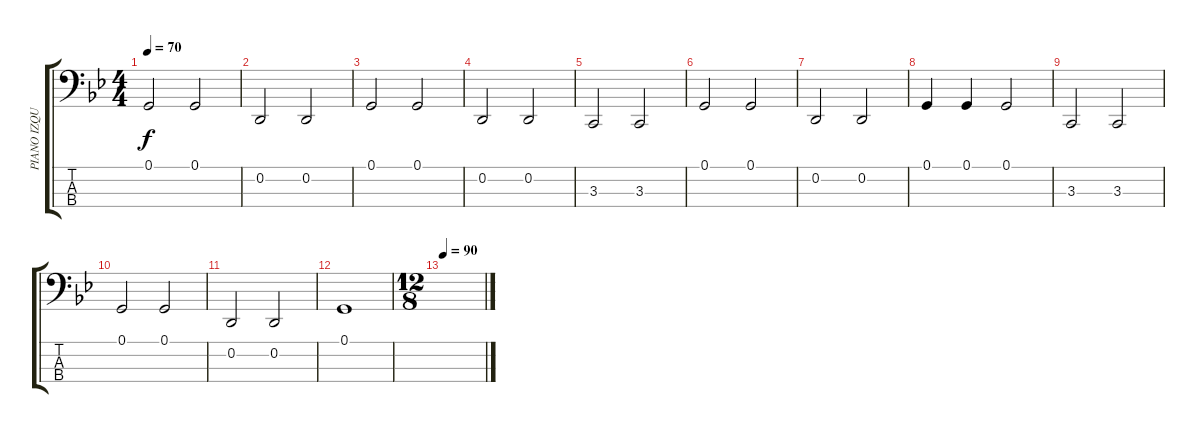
\track ("PIANO IZQUIERDA" "PIANO IZQU") {instrument acousticgrandpiano}
\staff {score tabs}
\tuning (G2 D2 A1 E1) {hide}
\ts (4 4)
\tempo 70
\clef f4
\ks gminor
0.1.2{dy f instrument acousticgrandpiano} 0.1.2 |
0.2.2 0.2.2 |
0.1.2 0.1.2 |
0.2.2 0.2.2 |
3.3.2 3.3.2 |
0.1.2 0.1.2 |
0.2.2 0.2.2 |
0.1.4 0.1.4 0.1.2 |
3.3.2 3.3.2 |
0.1.2 0.1.2 |
0.2.2 0.2.2 |
0.1.1 |
\ts (12 8)
\tempo 90
